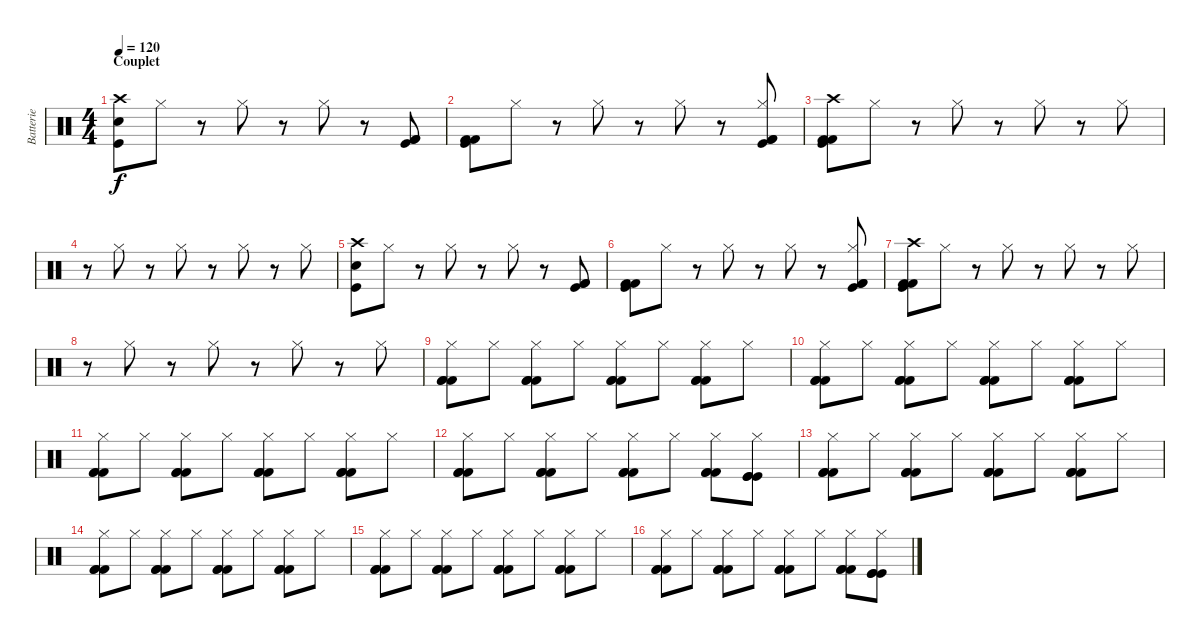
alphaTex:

\track ("Batterie" "Batterie") {instrument percussion}
\staff {score}
\articulation defaults
\ts (4 4)
\section ("" "Couplet")
\tempo 120
\clef neutral
\ks c
("Crash high (hit)" "Electric Snare (hit)" "Kick (hit)").8{dy f} "Hi-Hat (closed)".8 r.8 "Hi-Hat (closed)".8 r.8 "Hi-Hat (closed)".8 r.8 ("Kick (hit)" "Kick (hit) 2" "Kick (hit) 2").8 |
("Kick (hit)" "Kick (hit) 2" "Kick (hit) 2").8 "Hi-Hat (closed)".8 r.8 "Hi-Hat (closed)".8 r.8 "Hi-Hat (closed)".8 r.8 ("Hi-Hat (closed)" "Kick (hit)" "Kick (hit) 2" "Kick (hit) 2").8 |
("Crash high (hit)" "Kick (hit) 2" "Kick (hit) 2" "Kick (hit)").8 "Hi-Hat (closed)".8 r.8 "Hi-Hat (closed)".8 r.8 "Hi-Hat (closed)".8 r.8 "Hi-Hat (closed)".8 |
r.8 "Hi-Hat (closed)".8 r.8 "Hi-Hat (closed)".8 r.8 "Hi-Hat (closed)".8 r.8 "Hi-Hat (closed)".8 |
("Crash high (hit)" "Electric Snare (hit)" "Kick (hit)").8 "Hi-Hat (closed)".8 r.8 "Hi-Hat (closed)".8 r.8 "Hi-Hat (closed)".8 r.8 ("Kick (hit)" "Kick (hit) 2" "Kick (hit) 2").8 |
("Kick (hit)" "Kick (hit) 2" "Kick (hit) 2").8 "Hi-Hat (closed)".8 r.8 "Hi-Hat (closed)".8 r.8 "Hi-Hat (closed)".8 r.8 ("Hi-Hat (closed)" "Kick (hit)" "Kick (hit) 2" "Kick (hit) 2").8 |
("Crash high (hit)" "Kick (hit) 2" "Kick (hit) 2" "Kick (hit)").8 "Hi-Hat (closed)".8 r.8 "Hi-Hat (closed)".8 r.8 "Hi-Hat (closed)".8 r.8 "Hi-Hat (closed)".8 |
r.8 "Hi-Hat (closed)".8 r.8 "Hi-Hat (closed)".8 r.8 "Hi-Hat (closed)".8 r.8 "Hi-Hat (closed)".8 |
("Hi-Hat (closed)" "Kick (hit) 2" "Kick (hit) 2" "Kick (hit) 2").8 "Hi-Hat (closed)".8 ("Hi-Hat (closed)" "Kick (hit) 2" "Kick (hit) 2" "Kick (hit) 2").8 "Hi-Hat (closed)".8 ("Hi-Hat (closed)" "Kick (hit) 2" "Kick (hit) 2" "Kick (hit) 2").8 "Hi-Hat (closed)".8 ("Hi-Hat (closed)" "Kick (hit) 2" "Kick (hit) 2" "Kick (hit) 2").8 "Hi-Hat (closed)".8 |
("Hi-Hat (closed)" "Kick (hit) 2" "Kick (hit) 2" "Kick (hit) 2").8 "Hi-Hat (closed)".8 ("Hi-Hat (closed)" "Kick (hit) 2" "Kick (hit) 2" "Kick (hit) 2").8 "Hi-Hat (closed)".8 ("Hi-Hat (closed)" "Kick (hit) 2" "Kick (hit) 2" "Kick (hit) 2").8 "Hi-Hat (closed)".8 ("Hi-Hat (closed)" "Kick (hit) 2" "Kick (hit) 2" "Kick (hit) 2").8 "Hi-Hat (closed)".8 |
("Hi-Hat (closed)" "Kick (hit) 2" "Kick (hit) 2" "Kick (hit) 2").8 "Hi-Hat (closed)".8 ("Hi-Hat (closed)" "Kick (hit) 2" "Kick (hit) 2" "Kick (hit) 2").8 "Hi-Hat (closed)".8 ("Hi-Hat (closed)" "Kick (hit) 2" "Kick (hit) 2" "Kick (hit) 2").8 "Hi-Hat (closed)".8 ("Hi-Hat (closed)" "Kick (hit) 2" "Kick (hit) 2" "Kick (hit) 2").8 "Hi-Hat (closed)".8 |
("Hi-Hat (closed)" "Kick (hit) 2" "Kick (hit) 2" "Kick (hit) 2").8 "Hi-Hat (closed)".8 ("Hi-Hat (closed)" "Kick (hit) 2" "Kick (hit) 2" "Kick (hit) 2").8 "Hi-Hat (closed)".8 ("Hi-Hat (closed)" "Kick (hit) 2" "Kick (hit) 2" "Kick (hit) 2").8 "Hi-Hat (closed)".8 ("Hi-Hat (closed)" "Kick (hit) 2" "Kick (hit) 2" "Kick (hit) 2").8 ("Hi-Hat (closed)" "Kick (hit)" "Kick (hit)" "Kick (hit)").8 |
("Hi-Hat (closed)" "Kick (hit) 2" "Kick (hit) 2" "Kick (hit) 2").8 "Hi-Hat (closed)".8 ("Hi-Hat (closed)" "Kick (hit) 2" "Kick (hit) 2" "Kick (hit) 2").8 "Hi-Hat (closed)".8 ("Hi-Hat (closed)" "Kick (hit) 2" "Kick (hit) 2" "Kick (hit) 2").8 "Hi-Hat (closed)".8 ("Hi-Hat (closed)" "Kick (hit) 2" "Kick (hit) 2" "Kick (hit) 2").8 "Hi-Hat (closed)".8 |
("Hi-Hat (closed)" "Kick (hit) 2" "Kick (hit) 2" "Kick (hit) 2").8 "Hi-Hat (closed)".8 ("Hi-Hat (closed)" "Kick (hit) 2" "Kick (hit) 2" "Kick (hit) 2").8 "Hi-Hat (closed)".8 ("Hi-Hat (closed)" "Kick (hit) 2" "Kick (hit) 2" "Kick (hit) 2").8 "Hi-Hat (closed)".8 ("Hi-Hat (closed)" "Kick (hit) 2" "Kick (hit) 2" "Kick (hit) 2").8 "Hi-Hat (closed)".8 |
("Hi-Hat (closed)" "Kick (hit) 2" "Kick (hit) 2" "Kick (hit) 2").8 "Hi-Hat (closed)".8 ("Hi-Hat (closed)" "Kick (hit) 2" "Kick (hit) 2" "Kick (hit) 2").8 "Hi-Hat (closed)".8 ("Hi-Hat (closed)" "Kick (hit) 2" "Kick (hit) 2" "Kick (hit) 2").8 "Hi-Hat (closed)".8 ("Hi-Hat (closed)" "Kick (hit) 2" "Kick (hit) 2" "Kick (hit) 2").8 "Hi-Hat (closed)".8 |
("Hi-Hat (closed)" "Kick (hit) 2" "Kick (hit) 2" "Kick (hit) 2").8 "Hi-Hat (closed)".8 ("Hi-Hat (closed)" "Kick (hit) 2" "Kick (hit) 2" "Kick (hit) 2").8 "Hi-Hat (closed)".8 ("Hi-Hat (closed)" "Kick (hit) 2" "Kick (hit) 2" "Kick (hit) 2").8 "Hi-Hat (closed)".8 ("Hi-Hat (closed)" "Kick (hit) 2" "Kick (hit) 2" "Kick (hit) 2").8 ("Hi-Hat (closed)" "Kick (hit)" "Kick (hit)" "Kick (hit)").8
